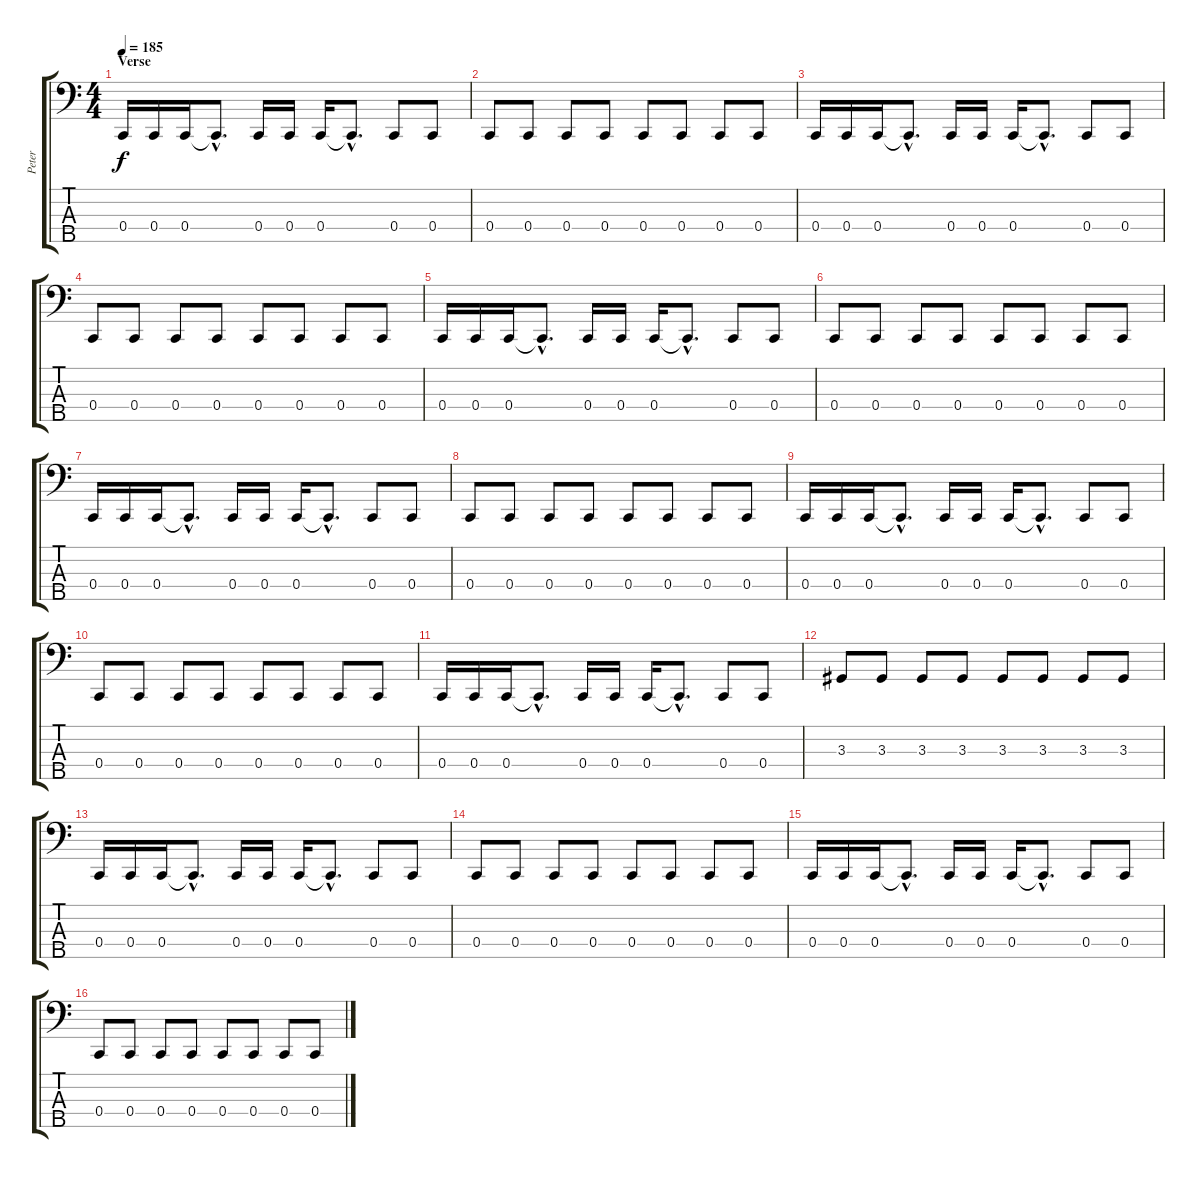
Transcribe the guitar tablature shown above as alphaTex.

\track ("Peter" "Peter") {instrument electricbassfinger}
\staff {score tabs}
\tuning (Eb2 Bb1 F1 C1 G0) {hide}
\ts (4 4)
\section ("" "Verse")
\tempo 185
\clef f4
\ks c
0.4.16{dy f} 0.4.16 0.4.16 0.4{hac t}.8{d} 0.4.16 0.4.16 0.4.16 0.4{hac t}.8{d} 0.4.8 0.4.8 |
0.4.8 0.4.8 0.4.8 0.4.8 0.4.8 0.4.8 0.4.8 0.4.8 |
0.4.16 0.4.16 0.4.16 0.4{hac t}.8{d} 0.4.16 0.4.16 0.4.16 0.4{hac t}.8{d} 0.4.8 0.4.8 |
0.4.8 0.4.8 0.4.8 0.4.8 0.4.8 0.4.8 0.4.8 0.4.8 |
0.4.16 0.4.16 0.4.16 0.4{hac t}.8{d} 0.4.16 0.4.16 0.4.16 0.4{hac t}.8{d} 0.4.8 0.4.8 |
0.4.8 0.4.8 0.4.8 0.4.8 0.4.8 0.4.8 0.4.8 0.4.8 |
0.4.16 0.4.16 0.4.16 0.4{hac t}.8{d} 0.4.16 0.4.16 0.4.16 0.4{hac t}.8{d} 0.4.8 0.4.8 |
0.4.8 0.4.8 0.4.8 0.4.8 0.4.8 0.4.8 0.4.8 0.4.8 |
0.4.16 0.4.16 0.4.16 0.4{hac t}.8{d} 0.4.16 0.4.16 0.4.16 0.4{hac t}.8{d} 0.4.8 0.4.8 |
0.4.8 0.4.8 0.4.8 0.4.8 0.4.8 0.4.8 0.4.8 0.4.8 |
0.4.16 0.4.16 0.4.16 0.4{hac t}.8{d} 0.4.16 0.4.16 0.4.16 0.4{hac t}.8{d} 0.4.8 0.4.8 |
3.3.8 3.3.8 3.3.8 3.3.8 3.3.8 3.3.8 3.3.8 3.3.8 |
0.4.16 0.4.16 0.4.16 0.4{hac t}.8{d} 0.4.16 0.4.16 0.4.16 0.4{hac t}.8{d} 0.4.8 0.4.8 |
0.4.8 0.4.8 0.4.8 0.4.8 0.4.8 0.4.8 0.4.8 0.4.8 |
0.4.16 0.4.16 0.4.16 0.4{hac t}.8{d} 0.4.16 0.4.16 0.4.16 0.4{hac t}.8{d} 0.4.8 0.4.8 |
0.4.8 0.4.8 0.4.8 0.4.8 0.4.8 0.4.8 0.4.8 0.4.8
